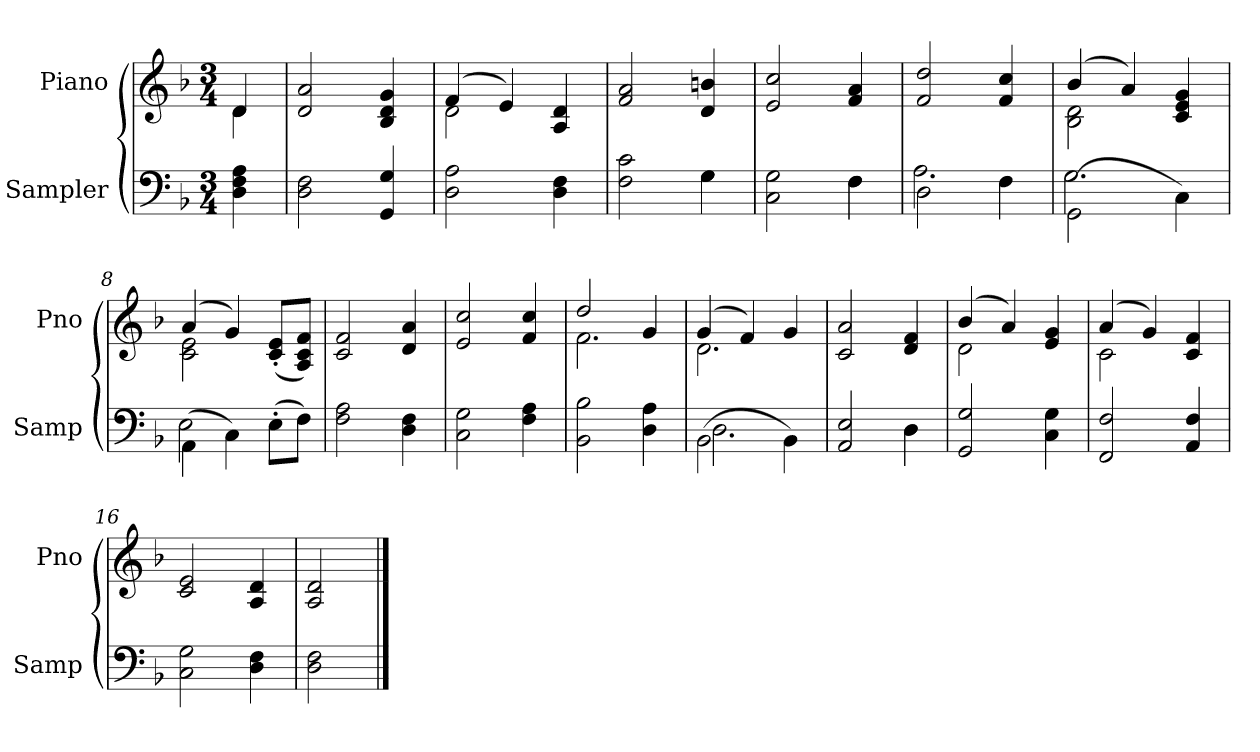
**kern	**kern
*part2	*part1
*staff2	*staff1
*I"Sampler	*I"Piano
*I'Samp	*I'Pno
*clefF4	*clefG2
*k[b-]	*k[b-]
*F:	*F:
*M3/4	*M3/4
=1	=1
*	*^
4D 4F 4A	4d/	4d
*	*v	*v
=2	=2
2D 2F	2d 2a
4GG 4G	4B- 4d 4g
=3	=3
*	*^
2D 2A	(4f/	2d
.	4e/)	.
4D 4F	4A 4d	4ryy
*	*v	*v
=4	=4
*^	*
2F 2c	2ryy	2f 2a
4G\	4G	4d 4bn
=5	=5	=5
2C 2G	2ryy	2e 2cc
4F\	4F	4f 4a
=6	=6	=6
2D\	2.A	2f 2dd
4F\	.	4f 4cc
=7	=7	=7
*	*	*^
(2GG\	2.G	(4b-/	2B- 2d
.	.	4a/)	.
4C\)	.	4c 4e 4g	4ryy
=8	=8	=8	=8
(4AA\	2E	(4a/	2c 2e
4C\)	.	4g/)	.
(8E'\L	4ryy	(8c'/ 8e'/L	4ryy
8F\J)	.	8A/ 8c/ 8f/J)	.
*v	*v	*	*
*	*v	*v
=9	=9
2F 2A	2c 2f
4D 4F	4d 4a
=10	=10
2C 2G	2e 2cc
4F 4A	4f 4cc
=11	=11
*	*^
2BB- 2B-	2dd/	2.f
4D 4A	4g/	.
=12	=12	=12
*^	*	*
(2BB-\	2.D	(4g/	2.d
.	.	4f/)	.
4BB-\)	.	4g/	.
*	*	*v	*v
=13	=13	=13
2AA 2E	2ryy	2c 2a
4D\	4D	4d 4f
*v	*v	*
=14	=14
*	*^
2GG 2G	(4b-/	2d
.	4a/)	.
4C 4G	4e 4g	4ryy
=15	=15	=15
2FF 2F	(4a/	2c
.	4g/)	.
4AA 4F	4c 4f	4ryy
*	*v	*v
=16	=16
2C 2G	2c 2e
4D 4F	4A 4d
=17	=17
2D 2F	2A 2d
==	==
*-	*-
